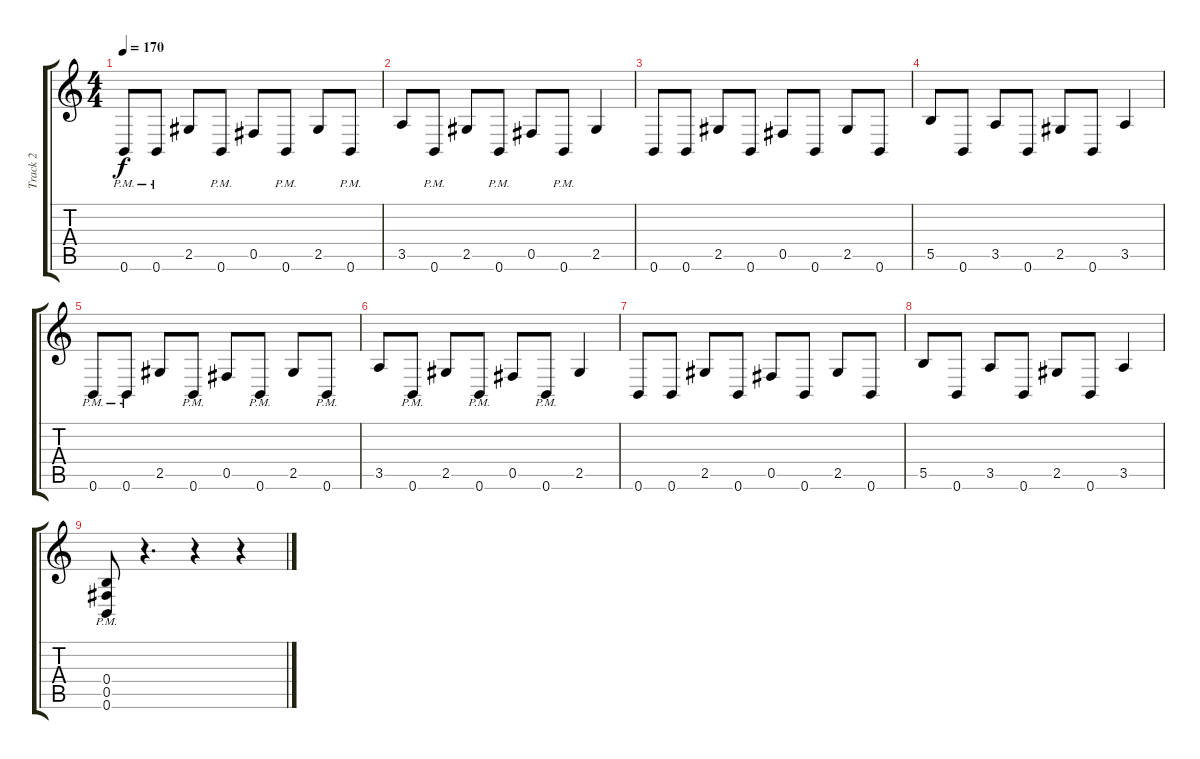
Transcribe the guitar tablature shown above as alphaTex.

\track ("Track 2" "Track 2") {instrument distortionguitar}
\staff {score tabs}
\tuning (Db4 Ab3 E3 B2 Gb2 B1) {hide}
\ts (4 4)
\tempo 170
\clef g2
\ks c
0.6{pm}.8{dy f} 0.6{pm}.8 2.5.8 0.6{pm}.8 0.5.8 0.6{pm}.8 2.5.8 0.6{pm}.8 |
3.5.8 0.6{pm}.8 2.5.8 0.6{pm}.8 0.5.8 0.6{pm}.8 2.5.4 |
0.6.8 0.6.8 2.5.8 0.6.8 0.5.8 0.6.8 2.5.8 0.6.8 |
5.5.8 0.6.8 3.5.8 0.6.8 2.5.8 0.6.8 3.5.4 |
0.6{pm}.8 0.6{pm}.8 2.5.8 0.6{pm}.8 0.5.8 0.6{pm}.8 2.5.8 0.6{pm}.8 |
3.5.8 0.6{pm}.8 2.5.8 0.6{pm}.8 0.5.8 0.6{pm}.8 2.5.4 |
0.6.8 0.6.8 2.5.8 0.6.8 0.5.8 0.6.8 2.5.8 0.6.8 |
5.5.8 0.6.8 3.5.8 0.6.8 2.5.8 0.6.8 3.5.4 |
(0.4{pm} 0.5{pm} 0.6{pm}).8 r.4{d} r.4 r.4
